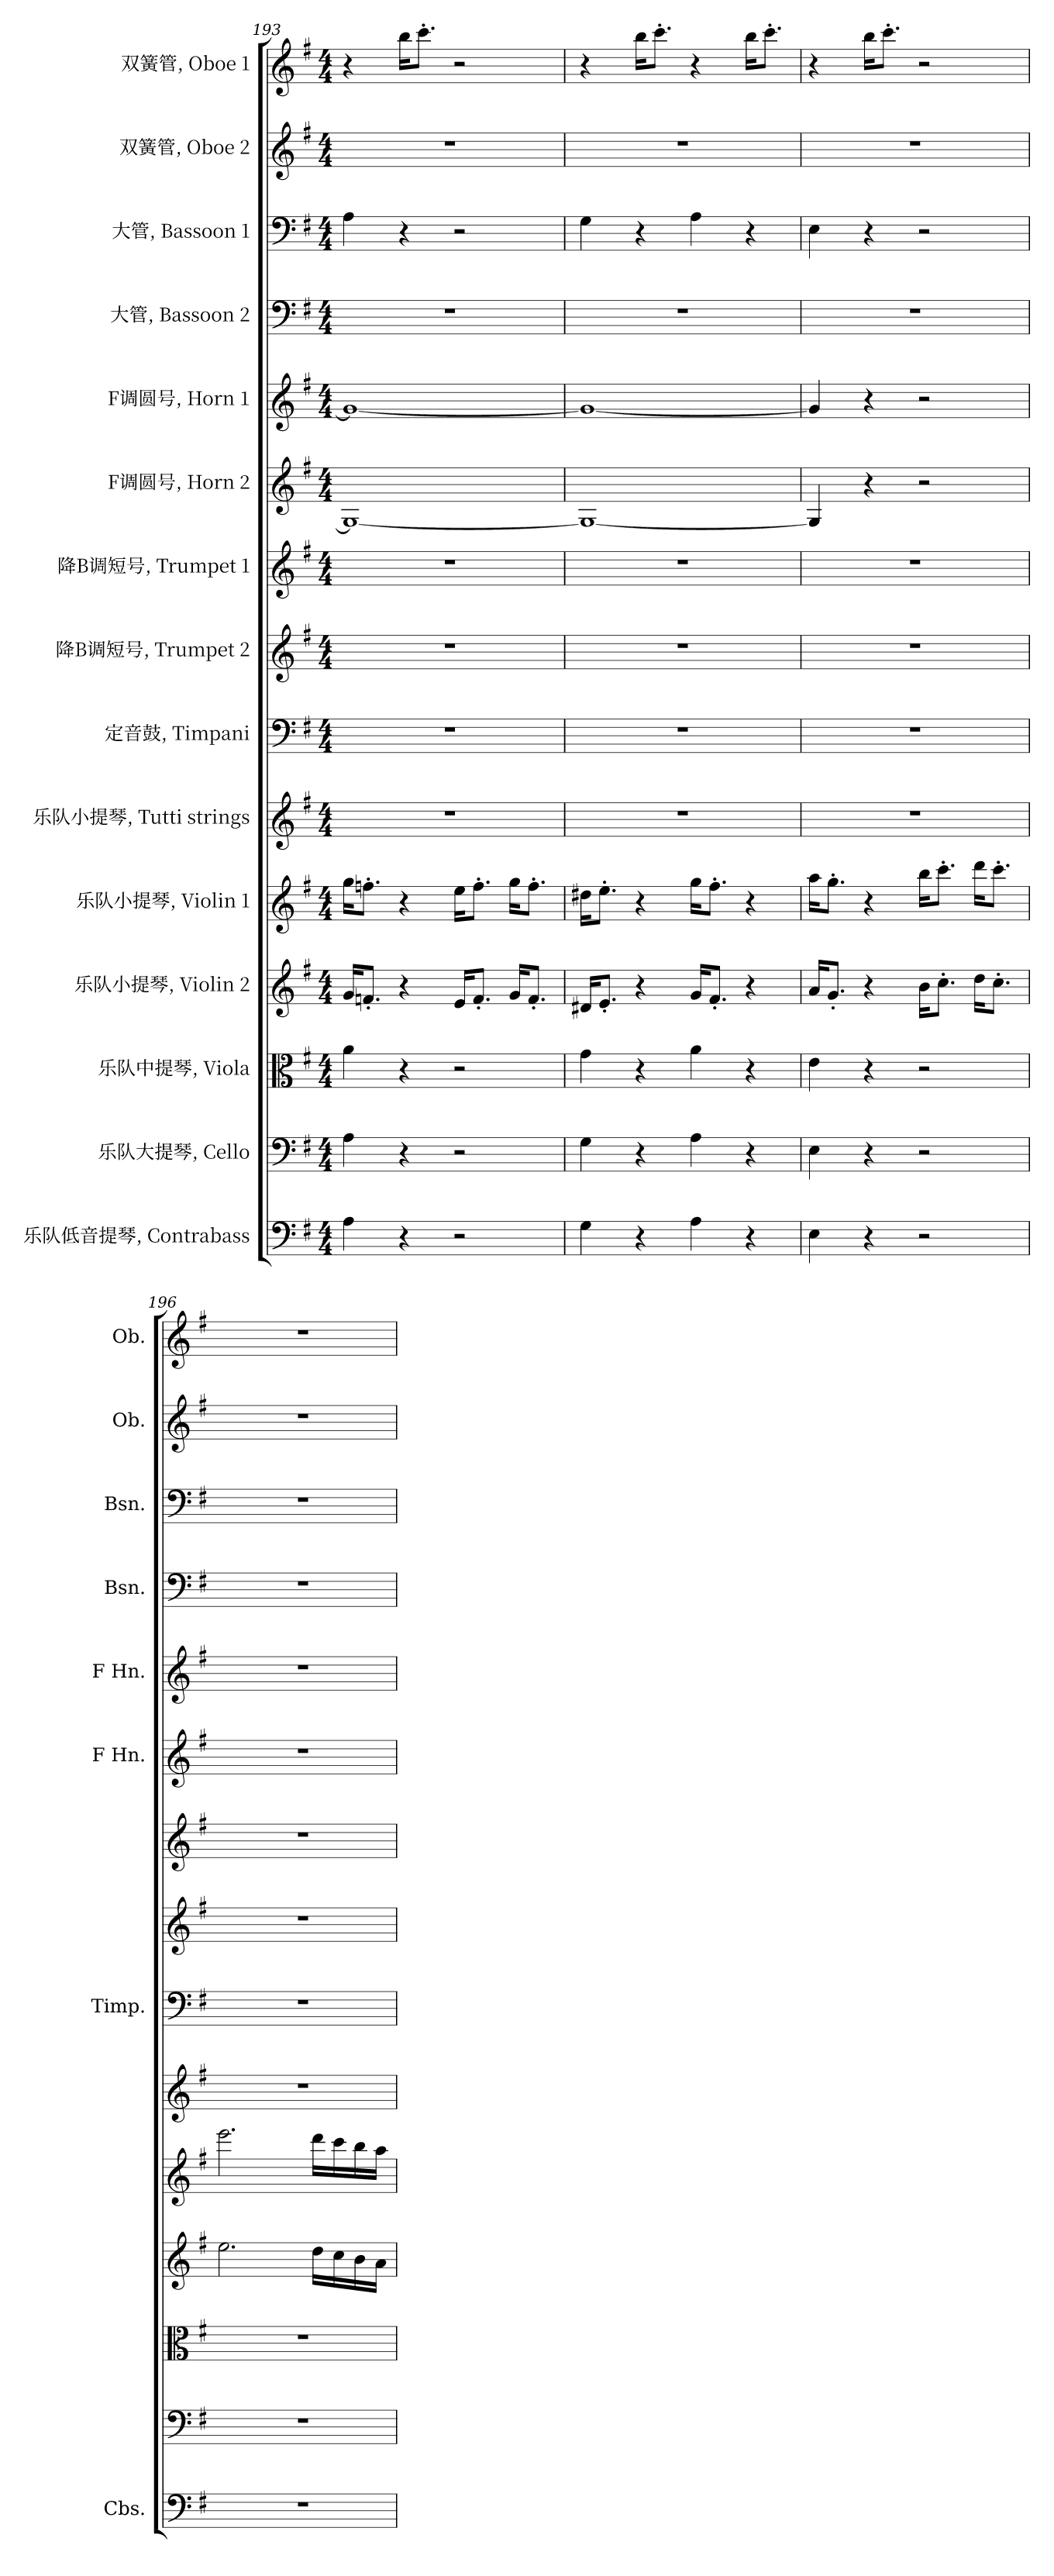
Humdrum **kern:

**kern	**kern	**kern	**kern	**kern	**kern	**kern	**kern	**kern	**kern	**kern	**kern	**kern	**kern	**kern
*part15	*part14	*part13	*part12	*part11	*part10	*part9	*part8	*part7	*part6	*part5	*part4	*part3	*part2	*part1
*staff15	*staff14	*staff13	*staff12	*staff11	*staff10	*staff9	*staff8	*staff7	*staff6	*staff5	*staff4	*staff3	*staff2	*staff1
*I"乐队低音提琴, Contrabass	*I"乐队大提琴, Cello	*I"乐队中提琴, Viola	*I"乐队小提琴, Violin 2	*I"乐队小提琴, Violin 1	*I"乐队小提琴, Tutti strings	*I"定音鼓, Timpani	*I"降B调短号, Trumpet 2	*I"降B调短号, Trumpet 1	*I"F调圆号, Horn 2	*I"F调圆号, Horn 1	*I"大管, Bassoon 2	*I"大管, Bassoon 1	*I"双簧管, Oboe 2	*I"双簧管, Oboe 1
*I'Cbs.	*	*	*	*	*	*I'Timp.	*	*	*I'F Hn.	*I'F Hn.	*I'Bsn.	*I'Bsn.	*I'Ob.	*I'Ob.
!!LO:PB:g=z
*clefF4	*clefF4	*clefC3	*clefG2	*clefG2	*clefG2	*clefF4	*clefG2	*clefG2	*clefG2	*clefG2	*clefF4	*clefF4	*clefG2	*clefG2
*ITrd7c12	*	*	*	*	*	*	*ITrd1c2	*ITrd1c2	*ITrd4c7	*ITrd4c7	*	*	*	*
*k[f#]	*k[f#]	*k[f#]	*k[f#]	*k[f#]	*k[f#]	*k[f#]	*k[b-]	*k[b-]	*k[]	*k[]	*k[f#]	*k[f#]	*k[f#]	*k[f#]
*M4/4	*M4/4	*M4/4	*M4/4	*M4/4	*M4/4	*M4/4	*M4/4	*M4/4	*M4/4	*M4/4	*M4/4	*M4/4	*M4/4	*M4/4
=193	=193	=193	=193	=193	=193	=193	=193	=193	=193	=193	=193	=193	=193	=193
4AA\	4A\	4a\	16g/KL	16gg\KL	1r	1r	1r	1r	1C_	1c_	1r	4A\	1r	4r
.	.	.	8.fn'/J	8.ffn'\J	.	.	.	.	.	.	.	.	.	.
4r	4r	4r	4r	4r	.	.	.	.	.	.	.	4r	.	16bb\KL
.	.	.	.	.	.	.	.	.	.	.	.	.	.	8.ccc'\J
2r	2r	2r	16e/KL	16ee\KL	.	.	.	.	.	.	.	2r	.	2r
.	.	.	8.f'/J	8.ff'\J	.	.	.	.	.	.	.	.	.	.
.	.	.	16g/KL	16gg\KL	.	.	.	.	.	.	.	.	.	.
.	.	.	8.f'/J	8.ff'\J	.	.	.	.	.	.	.	.	.	.
=194	=194	=194	=194	=194	=194	=194	=194	=194	=194	=194	=194	=194	=194	=194
4GG\	4G\	4g\	16d#X/KL	16dd#X\KL	1r	1r	1r	1r	1C_	1c_	1r	4G\	1r	4r
.	.	.	8.e'/J	8.ee'\J	.	.	.	.	.	.	.	.	.	.
4r	4r	4r	4r	4r	.	.	.	.	.	.	.	4r	.	16bb\KL
.	.	.	.	.	.	.	.	.	.	.	.	.	.	8.ccc'\J
4AA\	4A\	4a\	16g/KL	16gg\KL	.	.	.	.	.	.	.	4A\	.	4r
.	.	.	8.f#'/J	8.ff#'\J	.	.	.	.	.	.	.	.	.	.
4r	4r	4r	4r	4r	.	.	.	.	.	.	.	4r	.	16bb\KL
.	.	.	.	.	.	.	.	.	.	.	.	.	.	8.ccc'\J
=195	=195	=195	=195	=195	=195	=195	=195	=195	=195	=195	=195	=195	=195	=195
4EE\	4E\	4e\	16a/KL	16aa\KL	1r	1r	1r	1r	4C/]	4c/]	1r	4E\	1r	4r
.	.	.	8.g'/J	8.gg'\J	.	.	.	.	.	.	.	.	.	.
4r	4r	4r	4r	4r	.	.	.	.	4r	4r	.	4r	.	16bb\KL
.	.	.	.	.	.	.	.	.	.	.	.	.	.	8.ccc'\J
2r	2r	2r	16b\KL	16bb\KL	.	.	.	.	2r	2r	.	2r	.	2r
.	.	.	8.cc'\J	8.ccc'\J	.	.	.	.	.	.	.	.	.	.
.	.	.	16dd\KL	16ddd\KL	.	.	.	.	.	.	.	.	.	.
.	.	.	8.cc'\J	8.ccc'\J	.	.	.	.	.	.	.	.	.	.
!!LO:PB:g=z
=196	=196	=196	=196	=196	=196	=196	=196	=196	=196	=196	=196	=196	=196	=196
1r	1r	1r	2.ee\	2.eee\	1r	1r	1r	1r	1r	1r	1r	1r	1r	1r
.	.	.	16dd\LL	16ddd\LL	.	.	.	.	.	.	.	.	.	.
.	.	.	16cc\	16ccc\	.	.	.	.	.	.	.	.	.	.
.	.	.	16b\	16bb\	.	.	.	.	.	.	.	.	.	.
.	.	.	16a\JJ	16aa\JJ	.	.	.	.	.	.	.	.	.	.
=	=	=	=	=	=	=	=	=	=	=	=	=	=	=
*-	*-	*-	*-	*-	*-	*-	*-	*-	*-	*-	*-	*-	*-	*-
